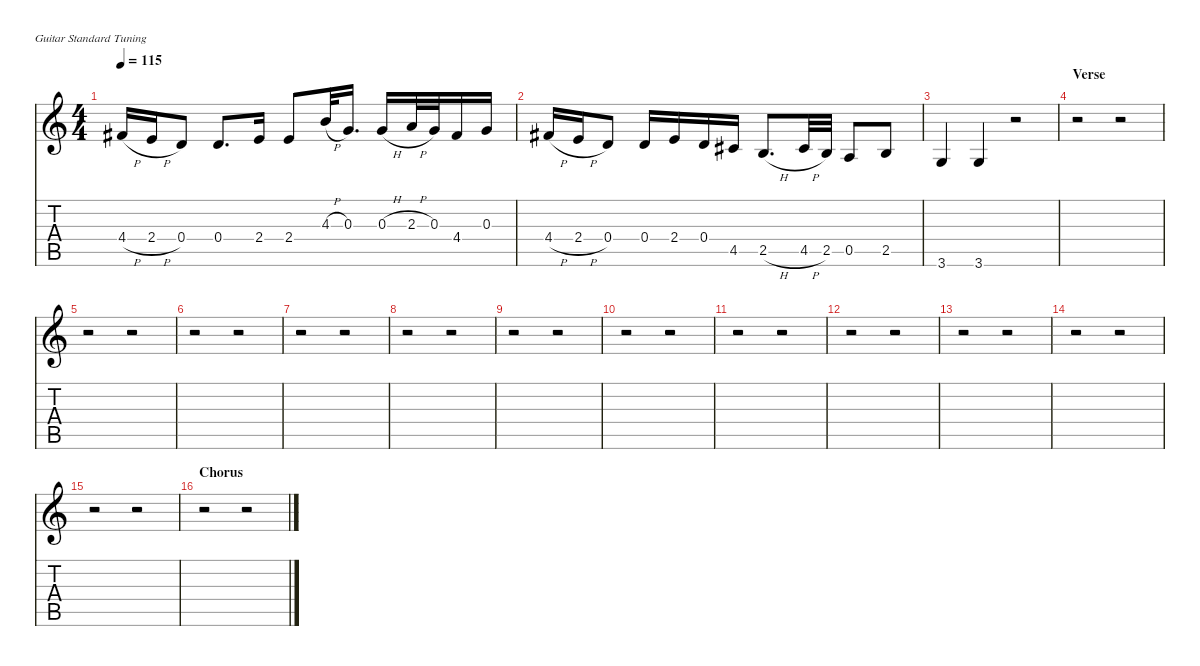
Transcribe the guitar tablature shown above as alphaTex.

\defaultSystemsLayout 4
\hideDynamics
\bracketExtendMode nobrackets
\singleTrackTrackNamePolicy hidden
\multiTrackTrackNamePolicy hidden
\otherSystemsTrackNameOrientation horizontal
\track ("Acoustic Steel" "s.guit.") {instrument acousticguitarsteel}
\staff {score tabs}
\tuning (E4 B3 G3 D3 A2 E2)
\ts (4 4)
\tempo 115
\clef g2
\ks c
4.4{h acc #}.16{dy f beam Up} 2.4{h}.16{beam Up} 0.4.8{beam Up} 0.4.8{d beam Up} 2.4.16{beam Up} 2.4.8{beam Up} 4.3{h}.32{beam Up} 0.3.16{d beam Up} 0.3{h}.16{beam Up} 2.3{h}.32{beam Up} 0.3.32{beam Up} 4.4{acc #}.16{beam Up} 0.3.16{beam Up} |
4.4{h acc #}.16{beam Up} 2.4{h}.16{beam Up} 0.4.8{beam Up} 0.4.16{beam Up} 2.4.16{beam Up} 0.4.16{beam Up} 4.5{acc #}.16{beam Up} 2.5{h}.8{d beam Up} 4.5{h acc #}.32{beam Up} 2.5.32{beam Up} 0.5.8{beam Up} 2.5.8{beam Up} |
3.6.4{beam Up} 3.6.4{beam Up} r.2{beam Up} |
\section ("" "Verse")
r.2{beam Down} r.2{beam Down} |
r.2{beam Down} r.2{beam Down} |
r.2{beam Down} r.2{beam Down} |
r.2{beam Down} r.2{beam Down} |
r.2{beam Down} r.2{beam Down} |
r.2{beam Down} r.2{beam Down} |
r.2{beam Down} r.2{beam Down} |
r.2{beam Down} r.2{beam Down} |
r.2{beam Down} r.2{beam Down} |
r.2{beam Down} r.2{beam Down} |
r.2{beam Down} r.2{beam Down} |
r.2{beam Down} r.2{beam Down} |
\section ("" "Chorus")
r.2{beam Down} r.2{beam Down}
